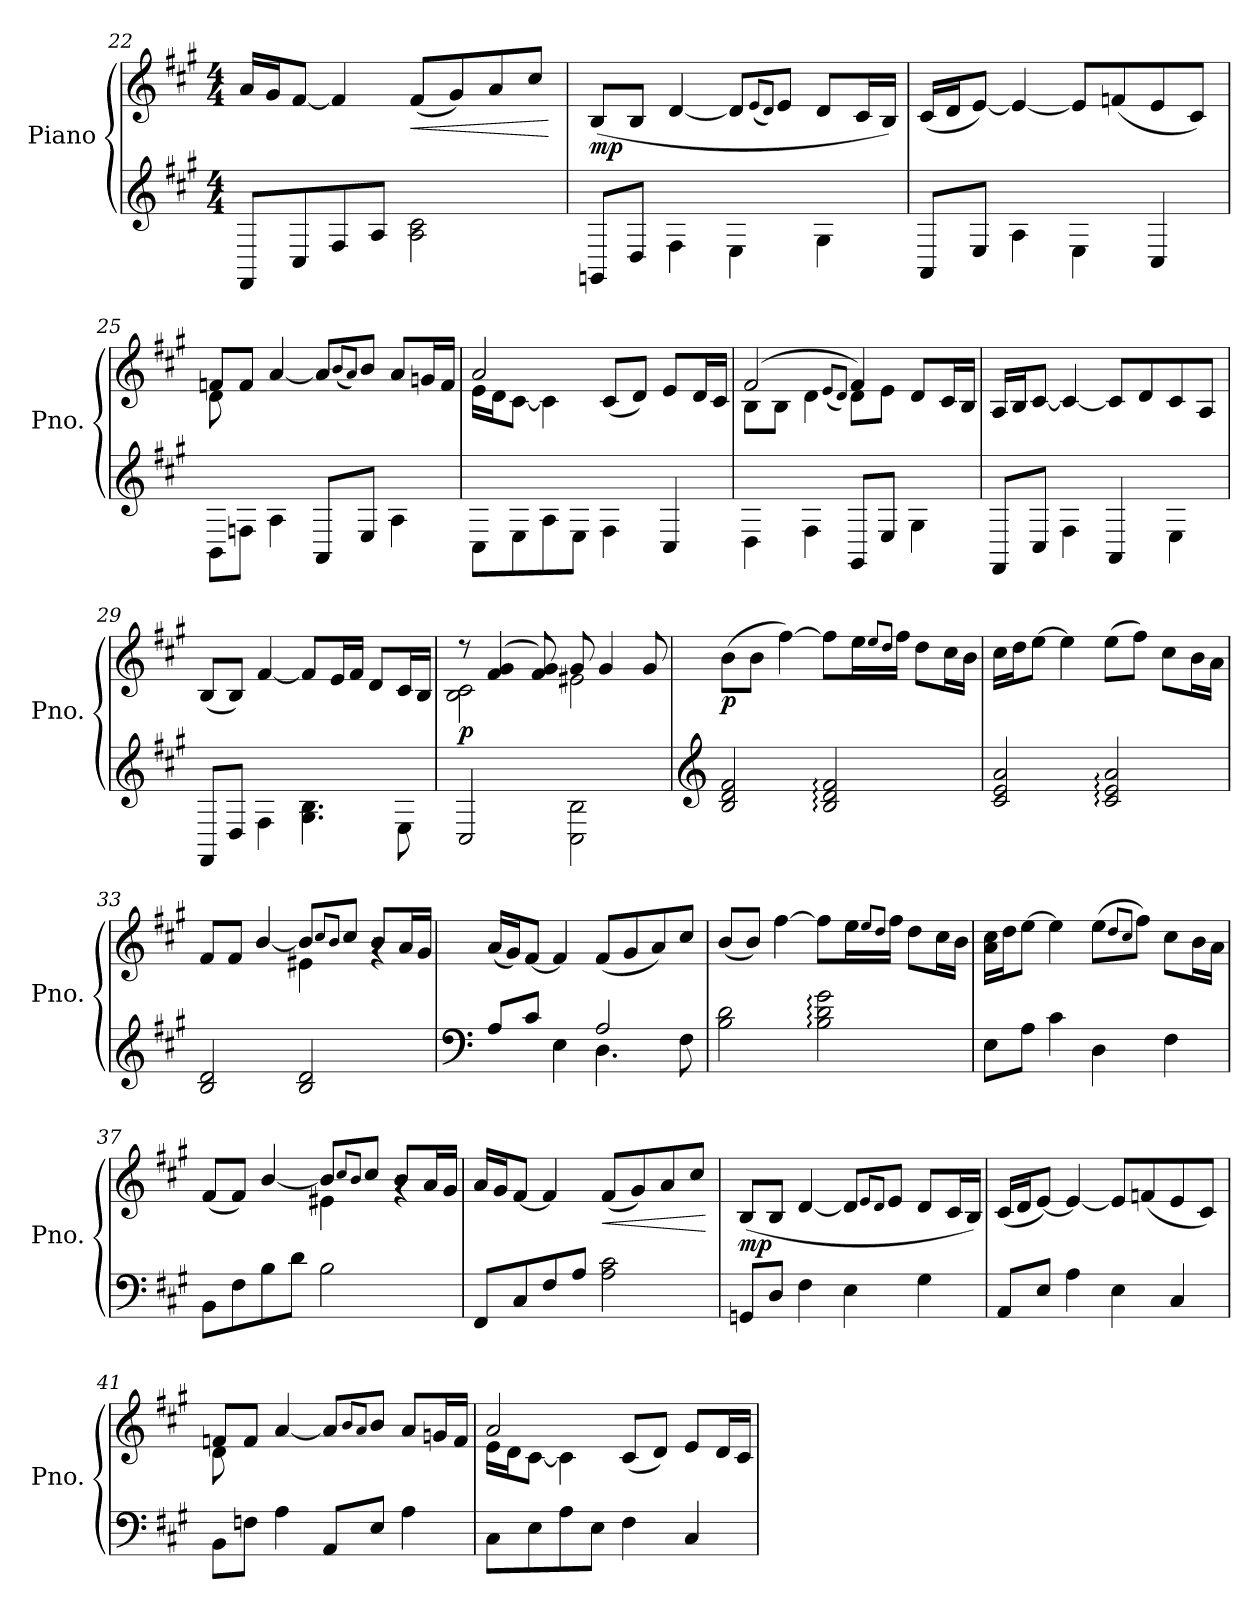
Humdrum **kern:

**kern	**kern	**dynam
*part1	*part1	*part1
*staff2	*staff1	*staff1/2
*I"Piano	*	*
*I'Pno.	*	*
*clefG2	*clefG2	*
*k[f#c#g#]	*k[f#c#g#]	*
*M4/4	*M4/4	*
=22	=22	=22
8FF#/L	16a/LL	.
.	16g#/J	.
8C#/	[8f#/J	.
8F#/	4f#/]	.
8A/J	.	.
!	!	!LO:HP:b
2A\ 2c#\	(<8f#/L	<
.	8g#/)	.
.	8a/	.
.	8cc#/J	.
.	.	[
=23	=23	=23
!	!	!LO:DY:b
8GGn/L	(>8B/L	mp
8D/J	8B/J	.
4F#\	[4d/	.
4E\	8d/L]	.
.	(<8qe/L	.
.	8qd/J)	.
.	8e/J	.
4G#\	8d/L	.
.	16c#/L	.
.	16B/JJ)	.
!!LO:LB:g=z
=24	=24	=24
8AA/L	(>16c#/LL	.
.	16d/J	.
8E/J	[8e/J)	.
4A\	4e/_	.
4E\	8e/L]	.
.	(>8fn/	.
4C#/	8e/	.
.	8c#/J)	.
=25	=25	=25
*	*^	*
8BB\L	8fn/L	8d\	.
8Fn\J	8f/J	2..ryy	.
4A\	[4a/	.	.
8AA/L	8a/L]	.	.
.	(<8qb/L	.	.
.	8qa/J)	.	.
8E/J	8b/J	.	.
4A\	8a/L	.	.
.	16gn/L	.	.
.	16f/JJ	.	.
=26	=26	=26	=26
8C#\L	2a/	16e\LL	.
.	.	16d\J	.
8E\	.	[8c#\J	.
8A\	.	4c#\]	.
8E\J	.	.	.
4F#\	(>8c#/L	2ryy	.
.	8d/J)	.	.
4C#/	8e/L	.	.
.	16d/L	.	.
.	16c#/JJ	.	.
!!LO:LB:g=z	!!
=27	=27	=27	=27
4D\	(>2f#/	8B\L	.
.	.	8B\J	.
4F#\	.	4d\	.
.	(<8qe/L	.	.
.	8qd/J)	.	.
8GG#/L	4f#/)	8d\L	.
8E/J	.	8e\J	.
4G#\	8d/L	4ryy	.
.	16c#/L	.	.
.	16B/JJ	.	.
*	*v	*v	*
=28	=28	=28
8FF#/L	16A/LL	.
.	16B/J	.
8C#/J	[8c#/J	.
4F#\	4c#/_	.
4AA/	8c#/L]	.
.	8d/	.
4E\	8c#/	.
.	8A/J	.
=29	=29	=29
8FF#/L	(>8B/L	.
8D/J	8B/J)	.
4F#\	[4f#/	.
4.G#\ 4.B\	8f#/L]	.
.	16e/L	.
.	16f#/JJ	.
.	8d/L	.
8E\	16c#/L	.
.	16B/JJ	.
!!LO:LB:g=z
=30	=30	=30
*	*^	*
!	!	!	!LO:DY:b
2C#/	8r	2B\ 2c#\	p
.	(>4f#/ 4g#/	.	.
.	8f#/ 8g#/)	.	.
2C#\ 2B\	8g#/	2e#X\	.
.	4g#/	.	.
.	8g#/	.	.
*	*v	*v	*
=31	=31	=31
*clefG2	*	*
*	*MM67	*
!	!	!LO:DY:b
2B/ 2d/ 2f#/	(>8b\L	p
.	8b\J	.
.	[4ff#\)	.
2B/: 2d/: 2f#/:	8ff#\L]	.
.	16ee\L	.
.	8qee/L	.
.	8qdd/J	.
.	16ff#\JJ	.
.	8dd\L	.
.	16cc#\L	.
.	16b\JJ	.
=32	=32	=32
2c#/ 2e/ 2a/	16cc#\LL	.
.	16dd\J	.
.	[8ee\J	.
.	4ee\]	.
2c#/: 2e/: 2a/:	(>8ee\L	.
.	8ff#\J)	.
.	8cc#\L	.
.	16b\L	.
.	16a\JJ	.
=33	=33	=33
*	*^	*
2B/ 2d/	8f#/L	2ryy	.
.	8f#/J	.	.
.	[4b/	.	.
2B/ 2d/	8b/L]	4e#X\	.
.	8qcc#/L	.	.
.	8qb/J	.	.
.	8cc#/J	.	.
.	8b/L	4rg	.
.	16a/L	.	.
.	16g#/JJ	.	.
*	*v	*v	*
!!LO:PB:g=z
=34	=34	=34
*clefF4	*	*
*^	*	*
8A/L	2ryy	(>16a/LL	.
.	.	16g#/J)	.
8c#/J	.	[8f#/J	.
4E\	.	4f#/]	.
2A/	4.D\	(<8f#/L	.
.	.	8g#/	.
.	.	8a/)	.
.	8F#\	8cc#/J	.
*v	*v	*	*
=35	=35	=35
2B\ 2d\	(>8b/L	.
.	8b/J)	.
.	[4ff#\	.
2B\: 2d\: 2g#\:	8ff#\L]	.
.	16ee\L	.
.	8qee/L	.
.	8qdd/J	.
.	16ff#\JJ	.
.	8dd\L	.
.	16cc#\L	.
.	16b\JJ	.
=36	=36	=36
8E\L	16a\ 16cc#\LL	.
.	16dd\J	.
8A\J	[8ee\J	.
4c#\	4ee\]	.
4D\	(>8ee\L	.
.	8qdd/L	.
.	8qcc#/J	.
.	8ff#\J)	.
4F#\	8cc#\L	.
.	16b\L	.
.	16a\JJ	.
!!LO:LB:g=z
=37	=37	=37
*	*^	*
8BB\L	(>8f#/L	2ryy	.
8F#\	8f#/J)	.	.
8B\	[4b/	.	.
8d\J	.	.	.
2B\	8b/L]	4e#X\	.
.	8qcc#/L	.	.
.	8qb/J	.	.
.	8cc#/J	.	.
.	8b/L	4rg	.
.	16a/L	.	.
.	16g#/JJ	.	.
*	*v	*v	*
=38	=38	=38
8FF#/L	16a/LL	.
.	16g#/J	.
8C#/	[8f#/J	.
8F#/	4f#/]	.
8A/J	.	.
!	!	!LO:HP:b
2A\ 2c#\	(<8f#/L	<
.	8g#/)	.
.	8a/	.
.	8cc#/J	.
.	.	[
=39	=39	=39
!	!	!LO:DY:b
8GGn/L	(>8B/L	mp
8D/J	8B/J	.
4F#\	[4d/	.
4E\	8d/L]	.
.	8qe/L	.
.	8qd/J	.
.	8e/J	.
4G#\	8d/L	.
.	16c#/L	.
.	16B/JJ)	.
!!LO:LB:g=z
=40	=40	=40
8AA/L	(>16c#/LL	.
.	16d/J	.
8E/J	[8e/J)	.
4A\	4e/_	.
4E\	8e/L]	.
.	(>8fn/	.
4C#/	8e/	.
.	8c#/J)	.
=41	=41	=41
*	*^	*
8BB\L	8fn/L	8d\	.
8Fn\J	8f/J	2..ryy	.
4A\	[4a/	.	.
8AA/L	8a/L]	.	.
.	8qb/L	.	.
.	8qa/J	.	.
8E/J	8b/J	.	.
4A\	8a/L	.	.
.	16gn/L	.	.
.	16f/JJ	.	.
=42	=42	=42	=42
8C#\L	2a/	16e\LL	.
.	.	16d\J	.
8E\	.	[8c#\J	.
8A\	.	4c#\]	.
8E\J	.	.	.
4F#\	(>8c#/L	2ryy	.
.	8d/J)	.	.
4C#/	8e/L	.	.
.	16d/L	.	.
.	16c#/JJ	.	.
*	*v	*v	*
=	=	=
*-	*-	*-
